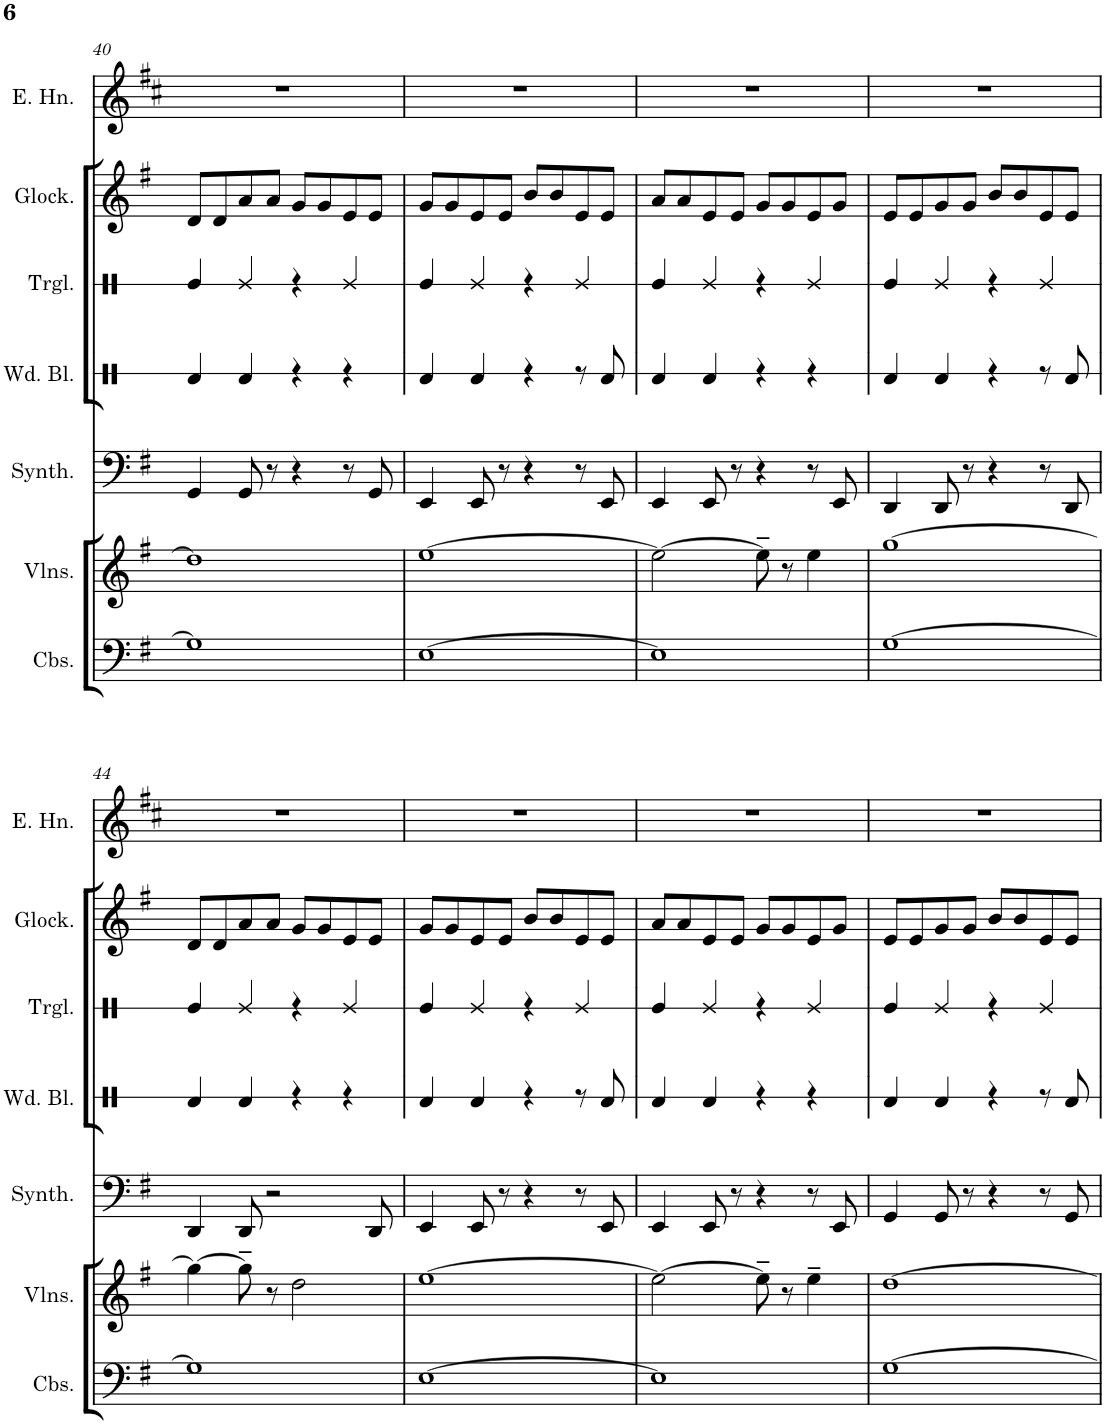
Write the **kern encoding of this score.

**kern	**kern	**kern	**kern	**kern	**kern	**kern
*part7	*part6	*part5	*part4	*part3	*part2	*part1
*staff7	*staff6	*staff5	*staff4	*staff3	*staff2	*staff1
*I"Contrabasses	*I"Violins	*I"Bass Synthesizer	*I"Wood Blocks	*I"Triangle	*I"Glockenspiel	*I"English Horn
*I'Cbs.	*I'Vlns.	*I'Synth.	*I'Wd. Bl.	*I'Trgl.	*I'Glock.	*I'E. Hn.
!!LO:PB:g=z
*clefF4	*clefG2	*clefF4	*clefX	*clefX	*clefG2	*clefG2
*Trd7c12	*	*	*	*	*Trd-14c-24	*Trd4c7
*k[f#]	*k[f#]	*k[f#]	*k[]	*k[]	*k[f#]	*k[f#c#]
*M4/4	*M4/4	*M4/4	*M4/4	*M4/4	*M4/4	*M4/4
=40	=40	=40	=40	=40	=40	=40
1G]	1dd]	4GG/	4Rd/	4Re/	8d/L	1r
.	.	.	.	.	8d/	.
.	.	8GG/	4Rd/	4Re/	8a/	.
.	.	8r	.	.	8a/J	.
.	.	4r	4r	4r	8g/L	.
.	.	.	.	.	8g/	.
.	.	8r	4r	4Re/	8e/	.
.	.	8GG/	.	.	8e/J	.
=41	=41	=41	=41	=41	=41	=41
[1E	[1ee	4EE/	4Rd/	4Re/	8g/L	1r
.	.	.	.	.	8g/	.
.	.	8EE/	4Rd/	4Re/	8e/	.
.	.	8r	.	.	8e/J	.
.	.	4r	4r	4r	8b/L	.
.	.	.	.	.	8b/	.
.	.	8r	8r	4Re/	8e/	.
.	.	8EE/	8Rd/	.	8e/J	.
=42	=42	=42	=42	=42	=42	=42
1E]	2ee\_	4EE/	4Rd/	4Re/	8a/L	1r
.	.	.	.	.	8a/	.
.	.	8EE/	4Rd/	4Re/	8e/	.
.	.	8r	.	.	8e/J	.
.	8ee~\]	4r	4r	4r	8g/L	.
.	8r	.	.	.	8g/	.
.	4ee\	8r	4r	4Re/	8e/	.
.	.	8EE/	.	.	8g/J	.
=43	=43	=43	=43	=43	=43	=43
[1G	[1gg	4DD/	4Rd/	4Re/	8e/L	1r
.	.	.	.	.	8e/	.
.	.	8DD/	4Rd/	4Re/	8g/	.
.	.	8r	.	.	8g/J	.
.	.	4r	4r	4r	8b/L	.
.	.	.	.	.	8b/	.
.	.	8r	8r	4Re/	8e/	.
.	.	8DD/	8Rd/	.	8e/J	.
!!LO:LB:g=z
=44	=44	=44	=44	=44	=44	=44
1G]	4gg\_	4DD/	4Rd/	4Re/	8d/L	1r
.	.	.	.	.	8d/	.
.	8gg~\]	8DD/	4Rd/	4Re/	8a/	.
.	8r	2r	.	.	8a/J	.
.	2dd\	.	4r	4r	8g/L	.
.	.	.	.	.	8g/	.
.	.	.	4r	4Re/	8e/	.
.	.	8DD/	.	.	8e/J	.
=45	=45	=45	=45	=45	=45	=45
[1E	[1ee	4EE/	4Rd/	4Re/	8g/L	1r
.	.	.	.	.	8g/	.
.	.	8EE/	4Rd/	4Re/	8e/	.
.	.	8r	.	.	8e/J	.
.	.	4r	4r	4r	8b/L	.
.	.	.	.	.	8b/	.
.	.	8r	8r	4Re/	8e/	.
.	.	8EE/	8Rd/	.	8e/J	.
=46	=46	=46	=46	=46	=46	=46
1E]	2ee\_	4EE/	4Rd/	4Re/	8a/L	1r
.	.	.	.	.	8a/	.
.	.	8EE/	4Rd/	4Re/	8e/	.
.	.	8r	.	.	8e/J	.
.	8ee~\]	4r	4r	4r	8g/L	.
.	8r	.	.	.	8g/	.
.	4ee~\	8r	4r	4Re/	8e/	.
.	.	8EE/	.	.	8g/J	.
=47	=47	=47	=47	=47	=47	=47
[1G	[1dd	4GG/	4Rd/	4Re/	8e/L	1r
.	.	.	.	.	8e/	.
.	.	8GG/	4Rd/	4Re/	8g/	.
.	.	8r	.	.	8g/J	.
.	.	4r	4r	4r	8b/L	.
.	.	.	.	.	8b/	.
.	.	8r	8r	4Re/	8e/	.
.	.	8GG/	8Rd/	.	8e/J	.
=	=	=	=	=	=	=
*-	*-	*-	*-	*-	*-	*-
